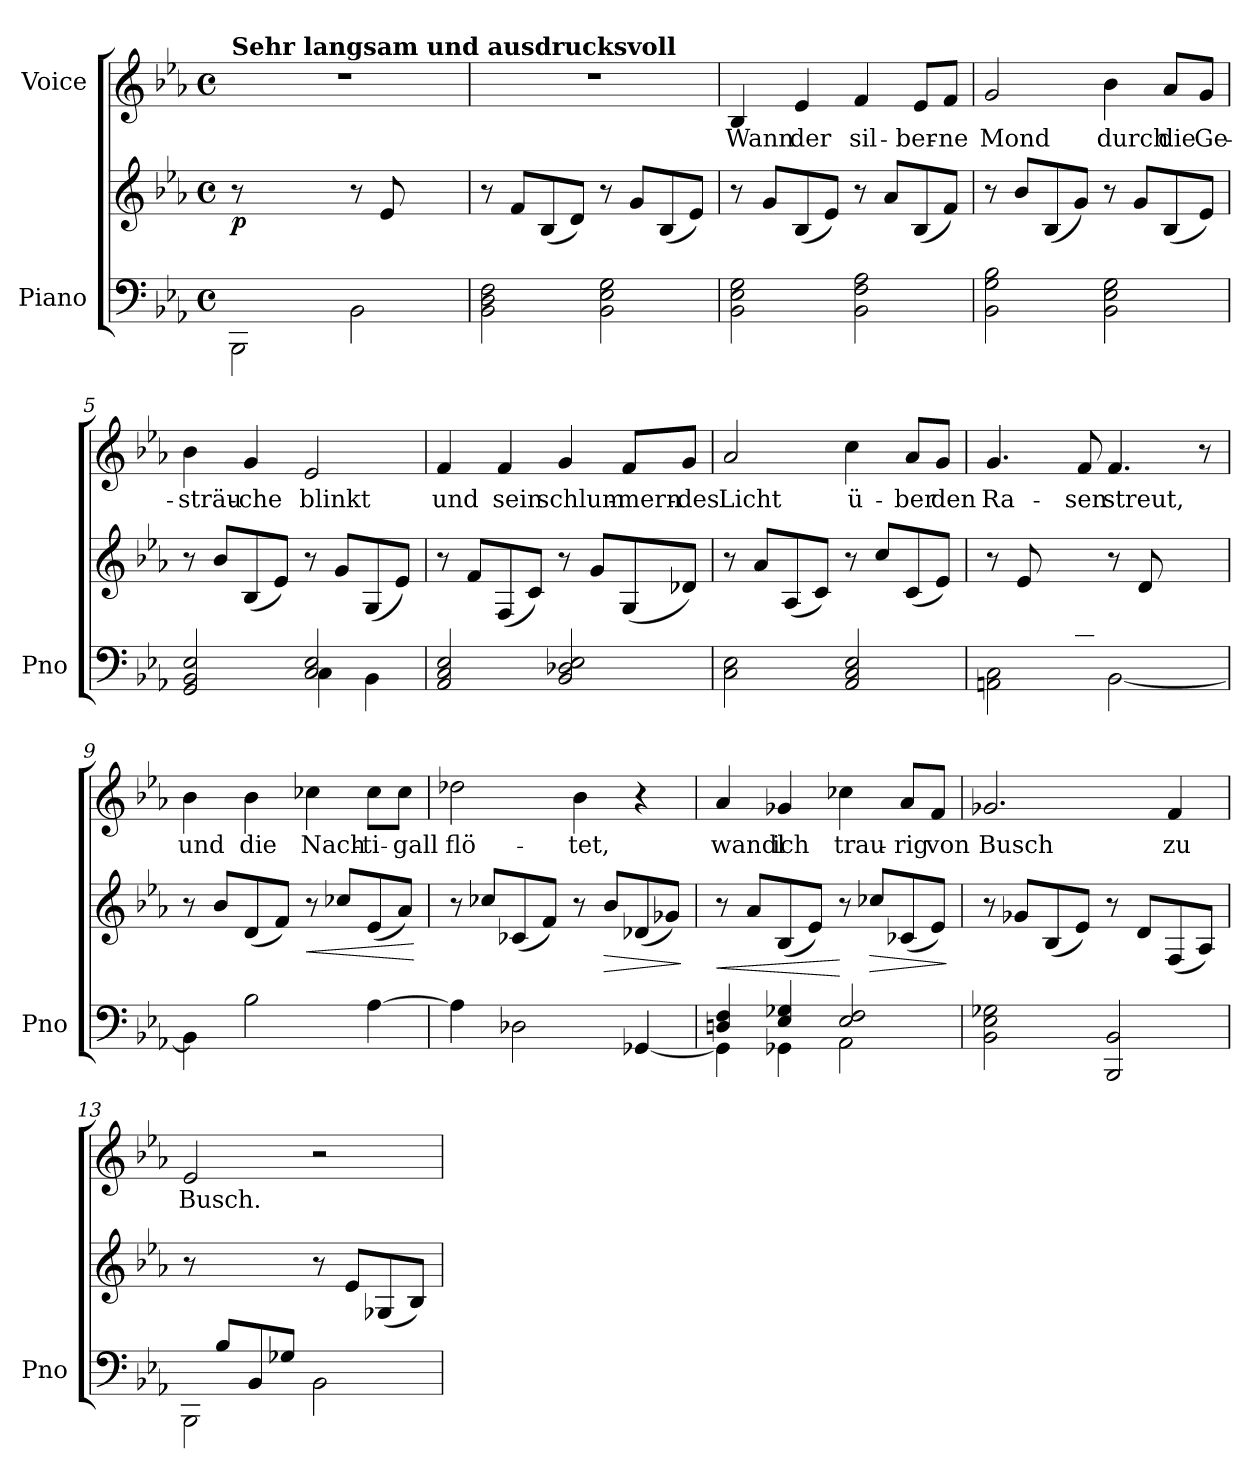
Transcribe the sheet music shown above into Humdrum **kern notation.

**kern	**kern	**dynam	**kern	**text
*part2	*part2	*part2	*part1	*part1
*staff3	*staff2	*staff2/3	*staff1	*staff1
*I"Piano	*	*	*I"Voice	*
*I'Pno	*	*	*	*
*clefF4	*clefG2	*	*clefG2	*
*k[b-e-a-]	*k[b-e-a-]	*	*k[b-e-a-]	*
*M4/4	*M4/4	*	*M4/4	*
*met(c)	*met(c)	*	*met(c)	*
=1	=1	=1	=1	=1
*^	*	*	*	*
!	!	!	!	!LO:TX:a:B:t=Sehr langsam und ausdrucksvoll	!
!	!	!	!LO:DY:b	!	!
8ryy	2BBB-\	8r	p	1r	.
8B-/L	.	4.ryy	.	.	.
8BB-/	.	.	.	.	.
8G/J	.	.	.	.	.
4ryy	2BB-\	8r	.	.	.
.	.	8e-/L	.	.	.
8G/	.	4ryy	.	.	.
8B-/J	.	.	.	.	.
*v	*v	*	*	*	*
=2	=2	=2	=2	=2
2BB-\ 2D\ 2F\	8r	.	1r	.
.	8f/L	.	.	.
.	(8B-/	.	.	.
.	8d/J)	.	.	.
2BB-\ 2E-\ 2G\	8r	.	.	.
.	8g/L	.	.	.
.	(8B-/	.	.	.
.	8e-/J)	.	.	.
=3	=3	=3	=3	=3
2BB-\ 2E-\ 2G\	8r	.	4B-/	Wann
.	8g/L	.	.	.
.	(8B-/	.	4e-/	der
.	8e-/J)	.	.	.
2BB-\ 2F\ 2A-\	8r	.	4f/	sil-
.	8a-/L	.	.	.
.	(8B-/	.	8e-/L	-ber-
.	8f/J)	.	8f/J	-ne
=4	=4	=4	=4	=4
2BB-\ 2G\ 2B-\	8r	.	2g/	Mond
.	8b-/L	.	.	.
.	(8B-/	.	.	.
.	8g/J)	.	.	.
2BB-\ 2E-\ 2G\	8r	.	4b-\	durch
.	8g/L	.	.	.
.	(8B-/	.	8a-/L	die
.	8e-/J)	.	8g/J	Ge-
=5	=5	=5	=5	=5
*^	*	*	*	*
2GG/ 2BB-/ 2E-/	2ryy	8r	.	4b-\	-sträu-
.	.	8b-/L	.	.	.
.	.	(8B-/	.	4g/	-che
.	.	8e-/J)	.	.	.
2C/ 2E-/	4C\	8r	.	2e-/	blinkt
.	.	8g/L	.	.	.
.	4BB-\	(8G/	.	.	.
.	.	8e-/J)	.	.	.
*v	*v	*	*	*	*
=6	=6	=6	=6	=6
2AA-/ 2C/ 2E-/	8r	.	4f/	und
.	8f/L	.	.	.
.	(8F/	.	4f/	sein
.	8c/J)	.	.	.
2BB-/ 2D-X/ 2E-/	8r	.	4g/	schlum-
.	8g/L	.	.	.
.	(8G/	.	8f/L	-mern-
.	8d-X/J)	.	8g/J	-des
=7	=7	=7	=7	=7
2C\ 2E-\	8r	.	2a-/	Licht
.	8a-/L	.	.	.
.	(8A-/	.	.	.
.	8c/J)	.	.	.
2AA-/ 2C/ 2E-/	8r	.	4cc\	ü-
.	8cc/L	.	.	.
.	(8c/	.	8a-/L	-ber
.	8e-/J)	.	8g/J	den
=8	=8	=8	=8	=8
*^	*	*	*	*
4ryy	2AAn\ 2C\	8r	.	4.g/	Ra-
.	.	8e-/L	.	.	.
8E-/	.	4ryy	.	.	.
8c/J	.	.	.	8f/	-sen
4ryy	[2BB-\	8r	.	4.f/	streut,
.	.	8d/L	.	.	.
8D/	.	4ryy	.	.	.
8B-/J	.	.	.	8r	.
*v	*v	*	*	*	*
=9	=9	=9	=9	=9
4BB-\]	8r	.	4b-\	und
.	8b-/L	.	.	.
2B-\	(8d/	.	4b-\	die
.	8f/J)	.	.	.
!	!	!LO:HP:b	!	!
.	8r	<	4cc-X\	Nach-
.	8cc-X/L	.	.	.
[4A-\	(8e-/	.	8cc-\L	-ti-
.	8a-/J)	.	8cc-\J	-gall
.	.	[	.	.
=10	=10	=10	=10	=10
4A-\]	8r	.	2dd-X\	flö-
.	8cc-X/L	.	.	.
2D-X\	(8c-X/	.	.	.
.	8f/J)	.	.	.
.	8r	.	4b-\	-tet,
!	!	!LO:HP:b	!	!
.	8b-/L	>	.	.
[4GG-X/	(8d-X/	.	4r	.
.	8g-X/J)	.	.	.
.	.	]	.	.
=11	=11	=11	=11	=11
*^	*	*	*	*
!	!	!	!LO:HP:b	!	!
4Dn/ 4F/	4GG-\]	8r	<	4a-/	wandl
.	.	8a-/L	.	.	.
4E-/ 4G-X/	4GG-X\	(8B-/	.	4g-X/	ich
.	.	8e-/J)	.	.	.
2E-/ 2F/	2AA-\	8r	[	4cc-X\	trau-
!	!	!	!LO:HP:b	!	!
.	.	8cc-X/L	>	.	.
.	.	(8c-X/	.	8a-/L	-rig
.	.	8e-/J)	.	8f/J	von
*v	*v	*	*	*	*
.	.	]	.	.
=12	=12	=12	=12	=12
2BB-\ 2E-\ 2G-X\	8r	.	2.g-X/	Busch
.	8g-X/L	.	.	.
.	(8B-/	.	.	.
.	8e-/J)	.	.	.
2BBB-/ 2BB-/	8r	.	.	.
.	8d/L	.	.	.
.	(8F/	.	4f/	zu
.	8A-/J)	.	.	.
=13	=13	=13	=13	=13
*^	*	*	*	*
8ryy	2BBB-\	8r	.	2e-/	Busch.
8B-/L	.	4.ryy	.	.	.
8BB-/	.	.	.	.	.
8G-X/J	.	.	.	.	.
2ryy	2BB-\	8r	.	2r	.
.	.	8e-/L	.	.	.
.	.	(8G-X/	.	.	.
.	.	8B-/J)	.	.	.
*v	*v	*	*	*	*
=	=	=	=	=
*-	*-	*-	*-	*-
